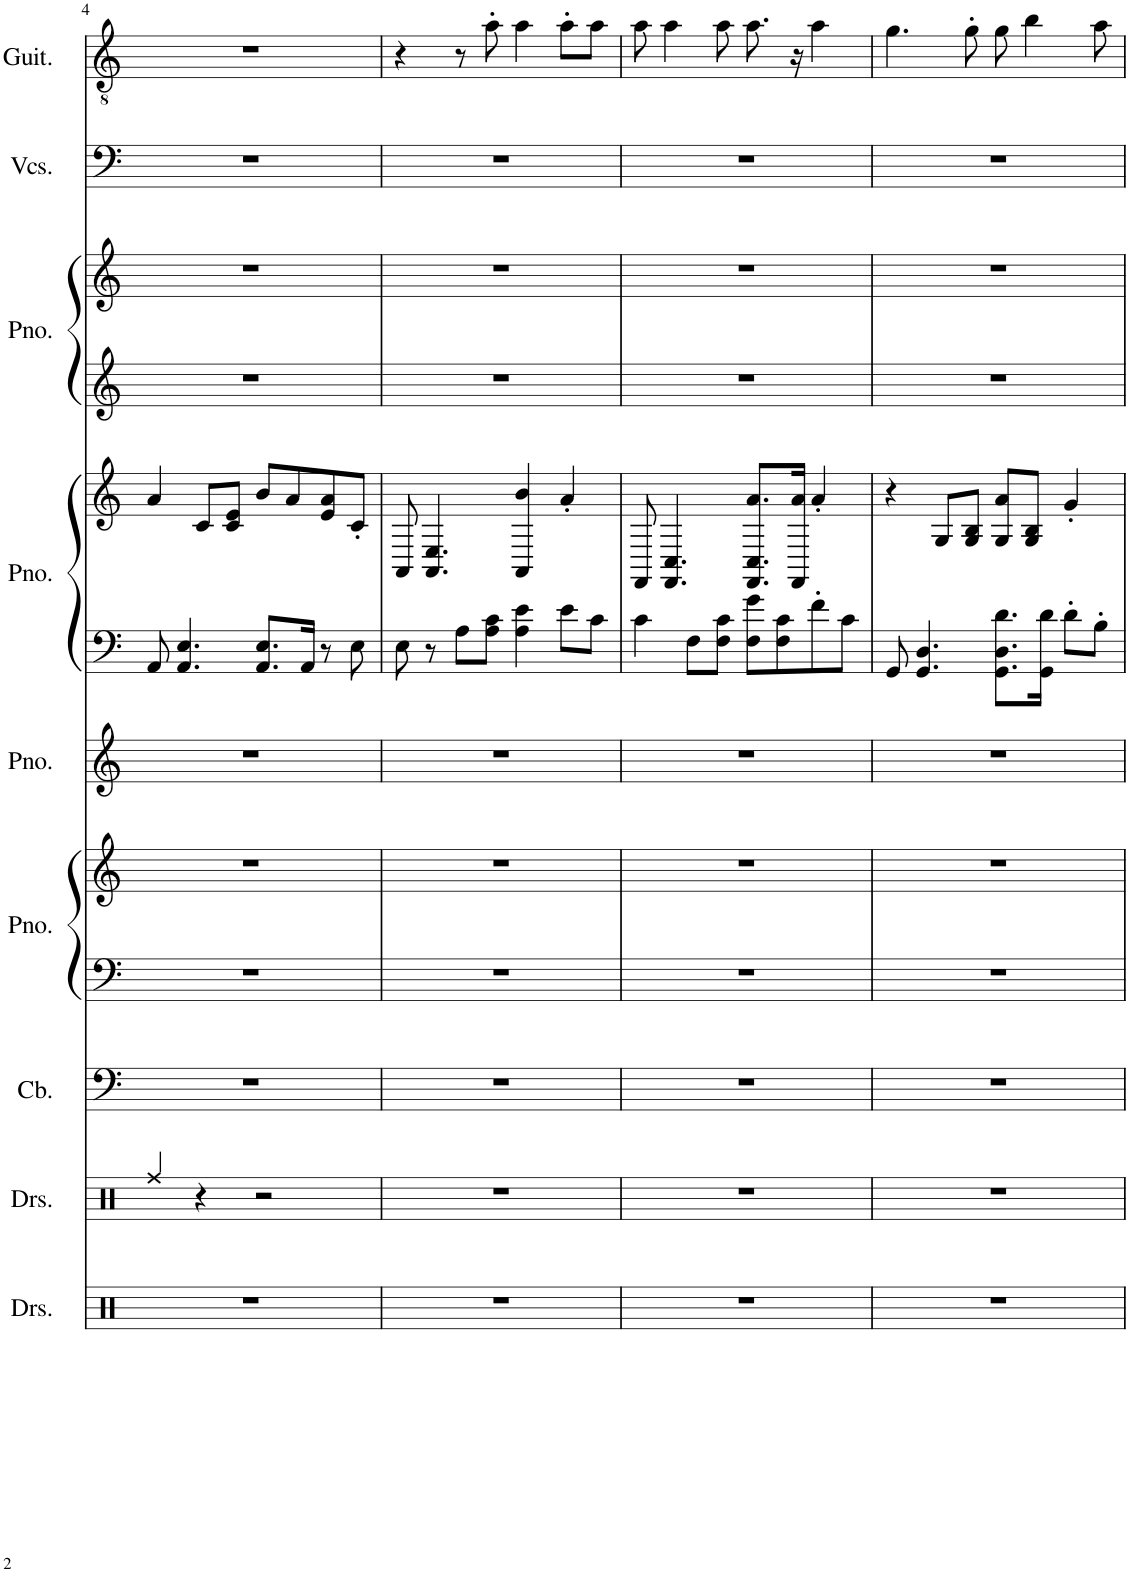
**kern	**kern	**kern	**kern	**kern	**kern	**kern	**kern	**kern	**kern	**kern	**kern
*part9	*part8	*part7	*part6	*part6	*part5	*part4	*part4	*part3	*part3	*part2	*part1
*staff12	*staff11	*staff10	*staff9	*staff8	*staff7	*staff6	*staff5	*staff4	*staff3	*staff2	*staff1
*I"Drumset	*I"Drumset	*I"Contrabass	*I"Piano	*	*I"Piano	*I"Piano	*	*I"Piano	*	*I"Violoncellos	*I"Classical Guitar
*I'Drs.	*I'Drs.	*I'Cb.	*I'Pno.	*	*I'Pno.	*I'Pno.	*	*I'Pno.	*	*I'Vcs.	*I'Guit.
!!LO:PB:g=z
*clefX	*clefX	*clefF4	*clefF4	*clefG2	*clefG2	*clefF4	*clefG2	*clefG2	*clefG2	*clefF4	*clefGv2
*	*	*Trd7c12	*	*	*	*	*	*	*	*	*
*k[]	*k[]	*k[]	*k[]	*k[]	*k[]	*k[]	*k[]	*k[]	*k[]	*k[]	*k[]
*M4/4	*M4/4	*M4/4	*M4/4	*M4/4	*M4/4	*M4/4	*M4/4	*M4/4	*M4/4	*M4/4	*M4/4
=4	=4	=4	=4	=4	=4	=4	=4	=4	=4	=4	=4
1r	4Rff/	1r	1r	1r	1r	8AA/	4a/	1r	1r	1r	1r
.	.	.	.	.	.	4.AA/ 4.E/	.	.	.	.	.
.	4r	.	.	.	.	.	8c/L	.	.	.	.
.	.	.	.	.	.	.	8c/ 8e/J	.	.	.	.
.	2r	.	.	.	.	8.AA/ 8.E/L	8b/L	.	.	.	.
.	.	.	.	.	.	.	8a/	.	.	.	.
.	.	.	.	.	.	16AA/Jk	.	.	.	.	.
.	.	.	.	.	.	8r	8e/ 8a/	.	.	.	.
.	.	.	.	.	.	8E\	8c'/J	.	.	.	.
=5	=5	=5	=5	=5	=5	=5	=5	=5	=5	=5	=5
1r	1r	1r	1r	1r	1r	8E\	8AA/	1r	1r	1r	4r
.	.	.	.	.	.	8r	4.AA/ 4.E/	.	.	.	.
.	.	.	.	.	.	8A\L	.	.	.	.	8r
.	.	.	.	.	.	8A\ 8c\J	.	.	.	.	8a'\
.	.	.	.	.	.	4A\ 4e\	4AA/ 4b/	.	.	.	4a\
.	.	.	.	.	.	8e\L	4a'/	.	.	.	8a'\L
.	.	.	.	.	.	8c\J	.	.	.	.	8a\J
=6	=6	=6	=6	=6	=6	=6	=6	=6	=6	=6	=6
1r	1r	1r	1r	1r	1r	4c\	8FF/	1r	1r	1r	8a\
.	.	.	.	.	.	.	4.FF/ 4.C/	.	.	.	4a\
.	.	.	.	.	.	8F\L	.	.	.	.	.
.	.	.	.	.	.	8F\ 8c\J	.	.	.	.	8a\
.	.	.	.	.	.	8F\ 8g\L	8.FF/ 8.C/ 8.a/L	.	.	.	8.a\
.	.	.	.	.	.	8F\ 8c\	.	.	.	.	.
.	.	.	.	.	.	.	16FF/ 16a/Jk	.	.	.	16r
.	.	.	.	.	.	8f'\	4a'/	.	.	.	4a\
.	.	.	.	.	.	8c\J	.	.	.	.	.
=7	=7	=7	=7	=7	=7	=7	=7	=7	=7	=7	=7
1r	1r	1r	1r	1r	1r	8GG/	4r	1r	1r	1r	4.g\
.	.	.	.	.	.	4.GG/ 4.D/	.	.	.	.	.
.	.	.	.	.	.	.	8G/L	.	.	.	.
.	.	.	.	.	.	.	8G/ 8B/J	.	.	.	8g'\
.	.	.	.	.	.	8.GG\ 8.D\ 8.d\L	8G/ 8a/L	.	.	.	8g\
.	.	.	.	.	.	.	8G/ 8B/J	.	.	.	4b\
.	.	.	.	.	.	16GG\ 16d\Jk	.	.	.	.	.
.	.	.	.	.	.	8d'\L	4g'/	.	.	.	.
.	.	.	.	.	.	8B'\J	.	.	.	.	8a\
=	=	=	=	=	=	=	=	=	=	=	=
*-	*-	*-	*-	*-	*-	*-	*-	*-	*-	*-	*-
